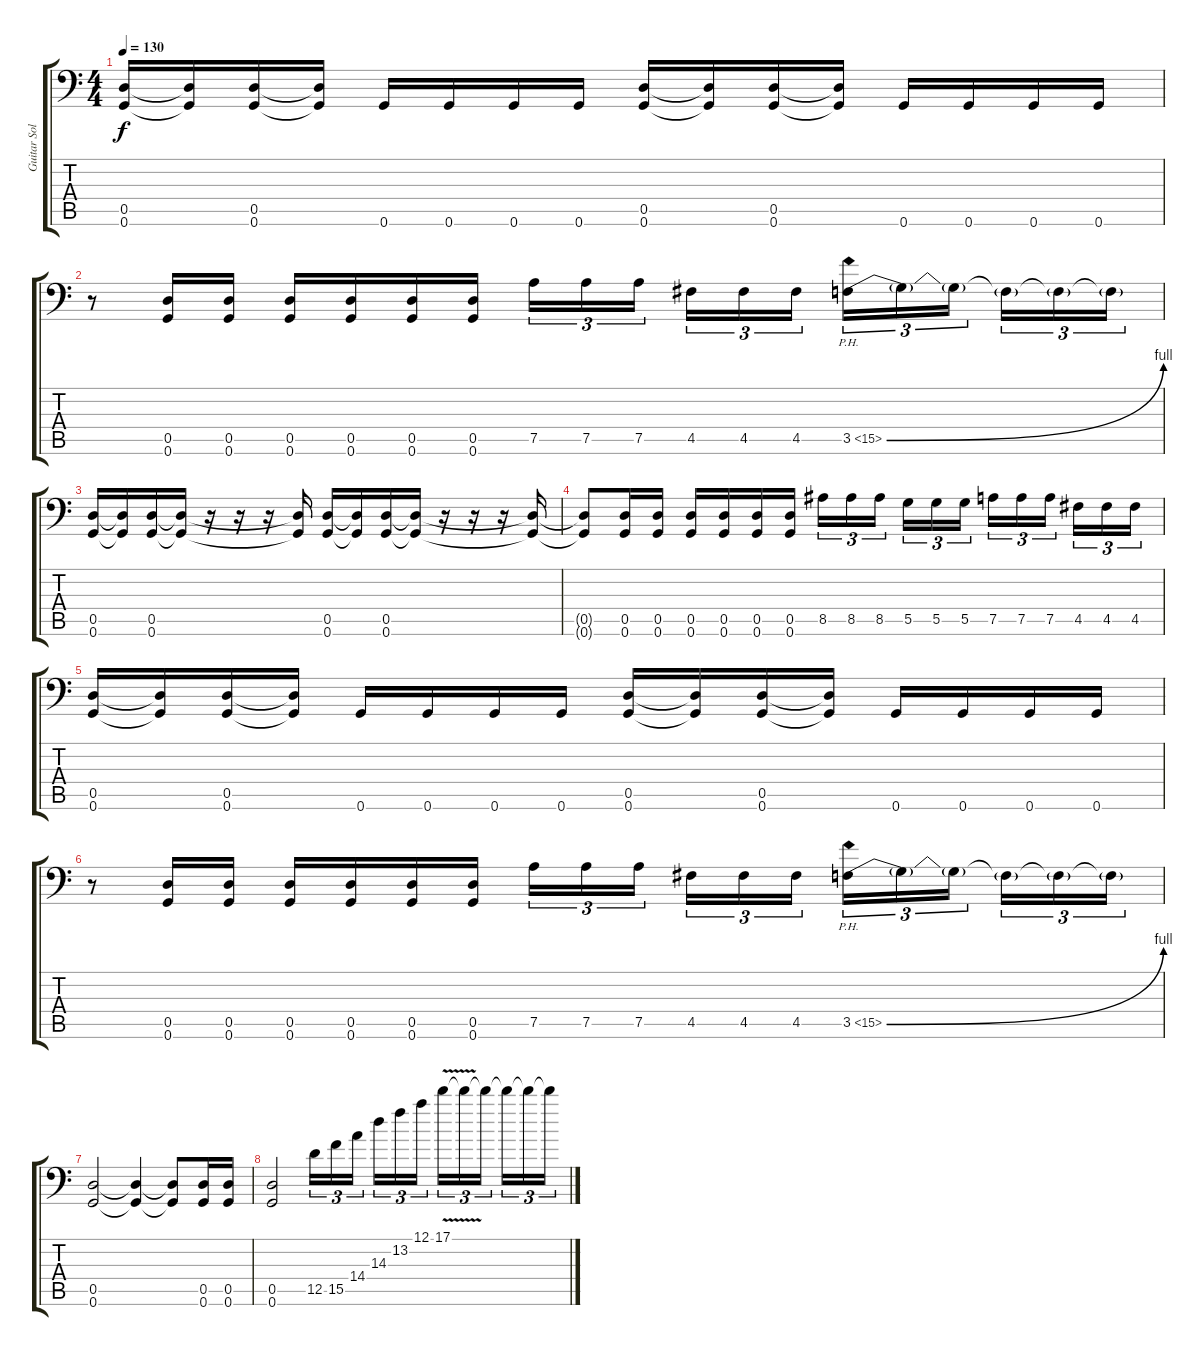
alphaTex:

\track ("Guitar Solo " "Guitar Sol") {instrument distortionguitar}
\staff {score tabs}
\tuning (A3 E3 C3 G2 D2 G1) {hide}
\ts (4 4)
\tempo 130
\clef f4
\ks c
(0.5 0.6).16{dy f} (0.5{t} 0.6{t}).16 (0.5 0.6).16 (0.5{t} 0.6{t}).16 0.6.16 0.6.16 0.6.16 0.6.16 (0.5 0.6).16 (0.5{t} 0.6{t}).16 (0.5 0.6).16 (0.5{t} 0.6{t}).16 0.6.16 0.6.16 0.6.16 0.6.16 |
r.8 (0.5 0.6).16 (0.5 0.6).16 (0.5 0.6).16 (0.5 0.6).16 (0.5 0.6).16 (0.5 0.6).16 7.5.16{tu (3 2)} 7.5.16{tu (3 2)} 7.5.16{tu (3 2) beam splitsecondary} 4.5.16{tu (3 2)} 4.5.16{tu (3 2)} 4.5.16{tu (3 2)} 3.5{be (bend 0 0 60 4) ph 12}.16{tu (3 2)} 3.5{t}.16{tu (3 2)} 3.5{t}.16{tu (3 2) beam splitsecondary} 3.5{t}.16{tu (3 2)} 3.5{t}.16{tu (3 2)} 3.5{t}.16{tu (3 2)} |
(0.5 0.6).16 (0.5{t} 0.6{t}).16 (0.5 0.6).16 (0.5{t} 0.6{t}).16 r.16 r.16 r.16 (0.5{t} 0.6{t}).16 (0.5 0.6).16 (0.5{t} 0.6{t}).16 (0.5 0.6).16 (0.5{t} 0.6{t}).16 r.16 r.16 r.16 (0.5{t} 0.6{t}).16 |
(0.5{t} 0.6{t}).8 (0.5 0.6).16 (0.5 0.6).16 (0.5 0.6).16 (0.5 0.6).16 (0.5 0.6).16 (0.5 0.6).16 8.5.16{tu (3 2)} 8.5.16{tu (3 2)} 8.5.16{tu (3 2) beam splitsecondary} 5.5.16{tu (3 2)} 5.5.16{tu (3 2)} 5.5.16{tu (3 2)} 7.5.16{tu (3 2)} 7.5.16{tu (3 2)} 7.5.16{tu (3 2) beam splitsecondary} 4.5.16{tu (3 2)} 4.5.16{tu (3 2)} 4.5.16{tu (3 2)} |
(0.5 0.6).16 (0.5{t} 0.6{t}).16 (0.5 0.6).16 (0.5{t} 0.6{t}).16 0.6.16 0.6.16 0.6.16 0.6.16 (0.5 0.6).16 (0.5{t} 0.6{t}).16 (0.5 0.6).16 (0.5{t} 0.6{t}).16 0.6.16 0.6.16 0.6.16 0.6.16 |
r.8 (0.5 0.6).16 (0.5 0.6).16 (0.5 0.6).16 (0.5 0.6).16 (0.5 0.6).16 (0.5 0.6).16 7.5.16{tu (3 2)} 7.5.16{tu (3 2)} 7.5.16{tu (3 2) beam splitsecondary} 4.5.16{tu (3 2)} 4.5.16{tu (3 2)} 4.5.16{tu (3 2)} 3.5{be (bend 0 0 60 4) ph 12}.16{tu (3 2)} 3.5{t}.16{tu (3 2)} 3.5{t}.16{tu (3 2) beam splitsecondary} 3.5{t}.16{tu (3 2)} 3.5{t}.16{tu (3 2)} 3.5{t}.16{tu (3 2)} |
(0.5 0.6).2 (0.5{t} 0.6{t}).4 (0.5{t} 0.6{t}).8 (0.5 0.6).16 (0.5 0.6).16 |
(0.5 0.6).2 12.5.16{tu (3 2)} 15.5.16{tu (3 2)} 14.4.16{tu (3 2) beam splitsecondary} 14.3.16{tu (3 2)} 13.2.16{tu (3 2)} 12.1.16{tu (3 2)} 17.1{v}.16{tu (3 2)} 17.1{t}.16{tu (3 2)} 17.1{t}.16{tu (3 2) beam splitsecondary} 17.1{t}.16{tu (3 2)} 17.1{t}.16{tu (3 2)} 17.1{t}.16{tu (3 2)}
